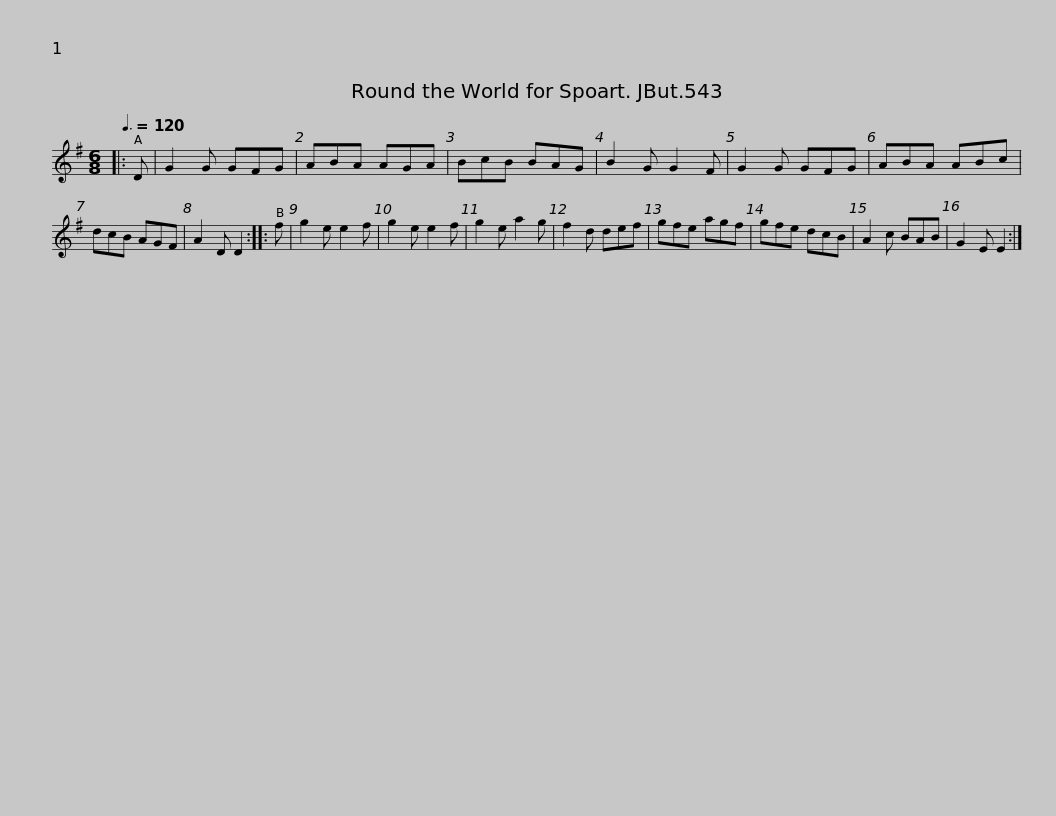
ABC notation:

X:1
L:1/8
Q:3/8=120
M:6/8
I:linebreak $
K:G
V:1 treble
V:1
|: D | G2 G GFG | ABA AGA | BcB BAG | B2 G G2 F | %5
 G2 G GFG | ABA ABc | dcB AGF |$ A2 D D2 :: f | %10
 g2 e e2 f | g2 e e2 f | g2 e a2 g | f2 d def | gfe agf | %15
 gfe dcB | A2 c BAB |$ G2 E E2 :| %18
